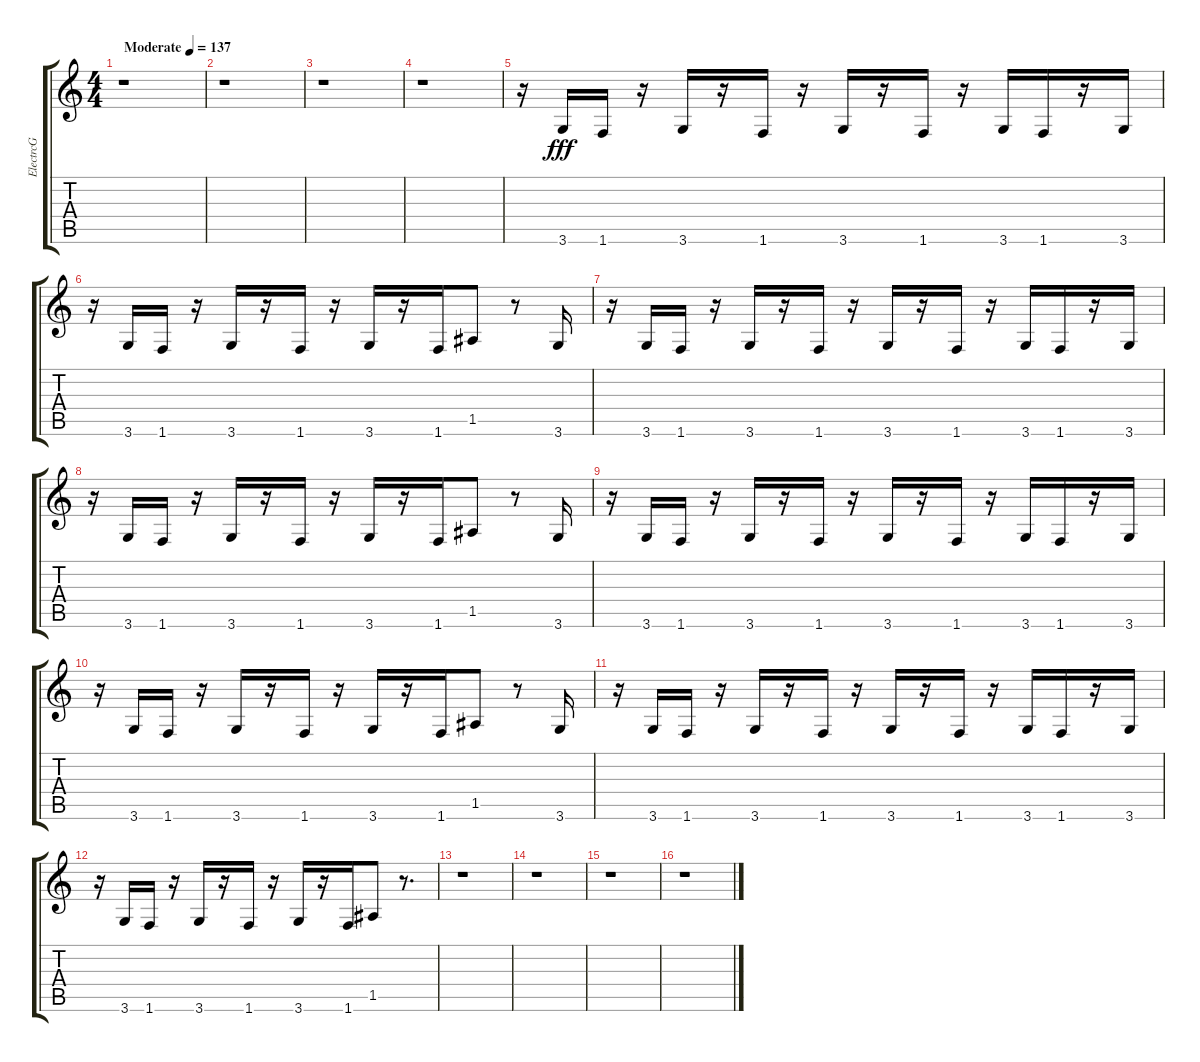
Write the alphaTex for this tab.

\track ("ElectrcG" "ElectrcG") {instrument electricguitarmuted}
\staff {score tabs}
\tuning (E4 B3 G3 D3 A2 E2) {hide}
\ts (4 4)
\tempo (137 "Moderate")
\clef g2
\ks c
r.1{dy fff instrument electricguitarmuted} |
r.1 |
r.1 |
r.1 |
r.16 3.6.16 1.6.16 r.16 3.6.16 r.16 1.6.16 r.16 3.6.16 r.16 1.6.16 r.16 3.6.16 1.6.16 r.16 3.6.16 |
r.16 3.6.16 1.6.16 r.16 3.6.16 r.16 1.6.16 r.16 3.6.16 r.16 1.6.16 1.5.8 r.8 3.6.16 |
r.16 3.6.16 1.6.16 r.16 3.6.16 r.16 1.6.16 r.16 3.6.16 r.16 1.6.16 r.16 3.6.16 1.6.16 r.16 3.6.16 |
r.16 3.6.16 1.6.16 r.16 3.6.16 r.16 1.6.16 r.16 3.6.16 r.16 1.6.16 1.5.8 r.8 3.6.16 |
r.16 3.6.16 1.6.16 r.16 3.6.16 r.16 1.6.16 r.16 3.6.16 r.16 1.6.16 r.16 3.6.16 1.6.16 r.16 3.6.16 |
r.16 3.6.16 1.6.16 r.16 3.6.16 r.16 1.6.16 r.16 3.6.16 r.16 1.6.16 1.5.8 r.8 3.6.16 |
r.16 3.6.16 1.6.16 r.16 3.6.16 r.16 1.6.16 r.16 3.6.16 r.16 1.6.16 r.16 3.6.16 1.6.16 r.16 3.6.16 |
r.16 3.6.16 1.6.16 r.16 3.6.16 r.16 1.6.16 r.16 3.6.16 r.16 1.6.16 1.5.8 r.8{d} |
r.1 |
r.1 |
r.1 |
r.1
